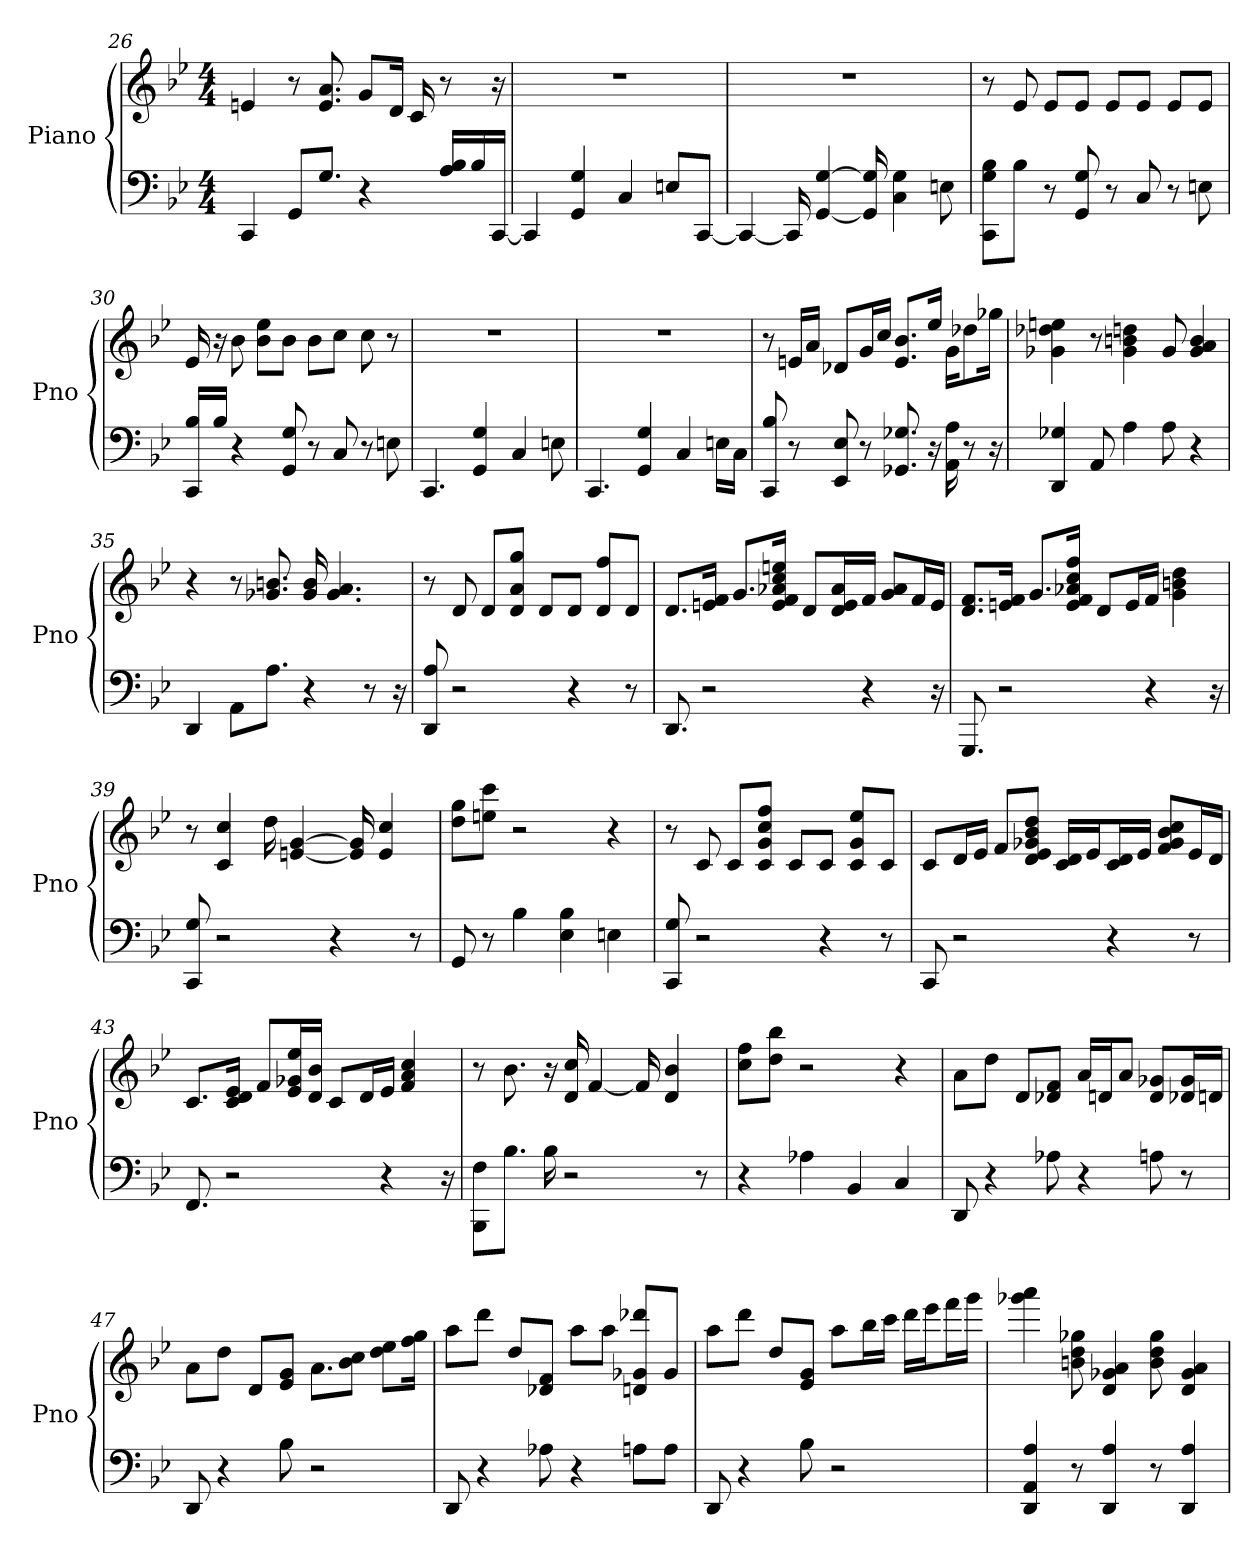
**kern	**kern
*part1	*part1
*staff2	*staff1
*I"Piano	*
*I'Pno	*
*clefF4	*clefG2
*k[b-e-]	*k[b-e-]
*B-:	*B-:
*M4/4	*M4/4
=26	=26
4CC	4e
8GG/L	8r
8.G/J	8.a 8.e
4r	8g/L
.	16d/Jk
.	16c
16B-/ 16A/LL	8r
16B-/	.
[16CC/JJ	16r
=27	=27
4CC]	1r
4GG 4G	.
4C	.
8E/L	.
[8CC/J	.
=28	=28
4CC_	1r
16CC]	.
[4G [4GG	.
16G] 16GG]	.
4G 4C	.
8E	.
=29	=29
8G\ 8CC\ 8B-\L	8r
8B-\J	8e-
8r	8e-/L
8GG 8G	8e-/J
8r	8e-/L
8C	8e-/J
8r	8e-/L
8E	8e-/J
=30	=30
16CC/ 16B-/LL	16e-
16B-/JJ	16r
4r	8b-
.	8ee-\ 8b-\L
8G 8GG	8b-\J
8r	8b-\L
8C	8cc\J
8r	8cc
8E	8r
=31	=31
4.CC	1r
4G 4GG	.
4C	.
8E	.
=32	=32
4.CC	1r
4GG 4G	.
4C	.
16E\LL	.
16C\JJ	.
=33	=33
8B- 8CC	8r
8r	16e/LL
.	16a/JJ
8E- 8EE-	8d-/L
8r	16g/L
.	16cc/JJ
8.GG- 8.G-	8.e/ 8.b-/L
16r	16ee-/Jk
16AA 16A	16g\KL
8r	8dd-\
16r	16gg-\Jk
=34	=34
4G- 4DD	4ee 4g- 4dd-
8AA	8r
4A	4b 4dd 4g-
8A	8g-
4r	4b 4a 4g-
=35	=35
4DD	4r
8AA\L	8r
8.A\J	8.g- 8.b
4r	16g- 16b
.	4.a 4.g-
8r	.
16r	.
=36	=36
8A 8DD	8r
2r	8d
.	8d/L
.	8gg/ 8d/ 8a/J
.	8d/L
4r	8d/J
.	8ff/ 8d/L
8r	8d/J
=37	=37
8.DD	8.d/L
2r	16e/ 16f/Jk
.	8.g/L
.	16cc/ 16a-/ 16ee/ 16f/ 16e/Jk
.	8d/L
.	16e/ 16d/ 16a-/L
4r	16f/JJ
.	8g/ 8a-/L
.	16f/L
16r	16e/JJ
=38	=38
8.GGG	8.d/ 8.f/L
2r	16e/ 16f/Jk
.	8.g/L
.	16cc/ 16ff/ 16a-/ 16f/ 16e/Jk
.	8d/L
.	16e/L
4r	16f/JJ
.	4g 4b 4dd
16r	.
=39	=39
8CC 8G	8r
2r	4cc 4c
.	16dd
.	[4e [4g
4r	.
.	16e] 16g]
.	4e 4cc
8r	.
=40	=40
8GG	8gg\ 8dd\L
8r	8ccc\ 8ee\J
4B-	2r
4B- 4E-	.
4E	4r
=41	=41
8CC 8G	8r
2r	8c
.	8c/L
.	8c/ 8g/ 8cc/ 8ff/J
.	8c/L
4r	8c/J
.	8ee-/ 8g/ 8c/L
8r	8c/J
=42	=42
8CC	8c/L
2r	16d/L
.	16e-/JJ
.	8f/L
.	8e-/ 8b-/ 8dd/ 8d/ 8g-/J
.	16c/ 16d/LL
.	16e-/J
4r	16c/ 16d/L
.	16e-/JJ
.	8cc/ 8f/ 8g-/ 8b-/L
8r	16e-/L
.	16d/JJ
=43	=43
8.FF	8.c/L
2r	16d/ 16c/ 16e-/Jk
.	8f/L
.	16g-/ 16e-/ 16ee-/L
.	16d/ 16b-/JJ
.	8c/L
.	16d/L
4r	16e-/JJ
.	4f 4cc 4a
16r	.
=44	=44
8F\ 8BBB-\L	8r
8.B-\J	8.b-
16B-	16r
2r	16d 16cc
.	[4f
.	16f]
.	4b- 4d
8r	.
=45	=45
4r	8ff\ 8cc\L
.	8dd\ 8bb-\J
4A-	2r
4BB-	.
4C	4r
=46	=46
8DD	8a\L
4r	8dd\J
.	8d/L
8A-	8f/ 8d-/J
4r	16a/LL
.	16d/J
.	8a/J
8A	8g-/ 8d/L
8r	16g-/ 16d-/L
.	16d/JJ
=47	=47
8DD	8a\L
4r	8dd\J
.	8d/L
8B-	8e-/ 8g/J
2r	8.a\L
.	8b-\ 8cc\J
.	8dd\ 8ee-\L
.	16ff\ 16gg\Jk
=48	=48
8DD	8aa\L
4r	8ddd\J
.	8dd/L
8A-	8f/ 8d-/J
4r	8aa\L
.	8aa\J
8A\L	8d/ 8ddd-/ 8g-/L
8A\J	8g-/J
=49	=49
8DD	8aa\L
4r	8ddd\J
.	8dd/L
8B-	8g/ 8e-/J
2r	8aa\L
.	16bb-\L
.	16ccc\JJ
.	16ddd\LL
.	16eee-\J
.	16fff\L
.	16ggg\JJ
=50	=50
4AA 4A 4DD	4aaa 4ggg-
8r	8dd 8gg- 8b
4A 4DD	4d 4a 4g-
8r	8gg- 8b 8dd
4A 4DD	4g- 4a 4d
=	=
*-	*-
